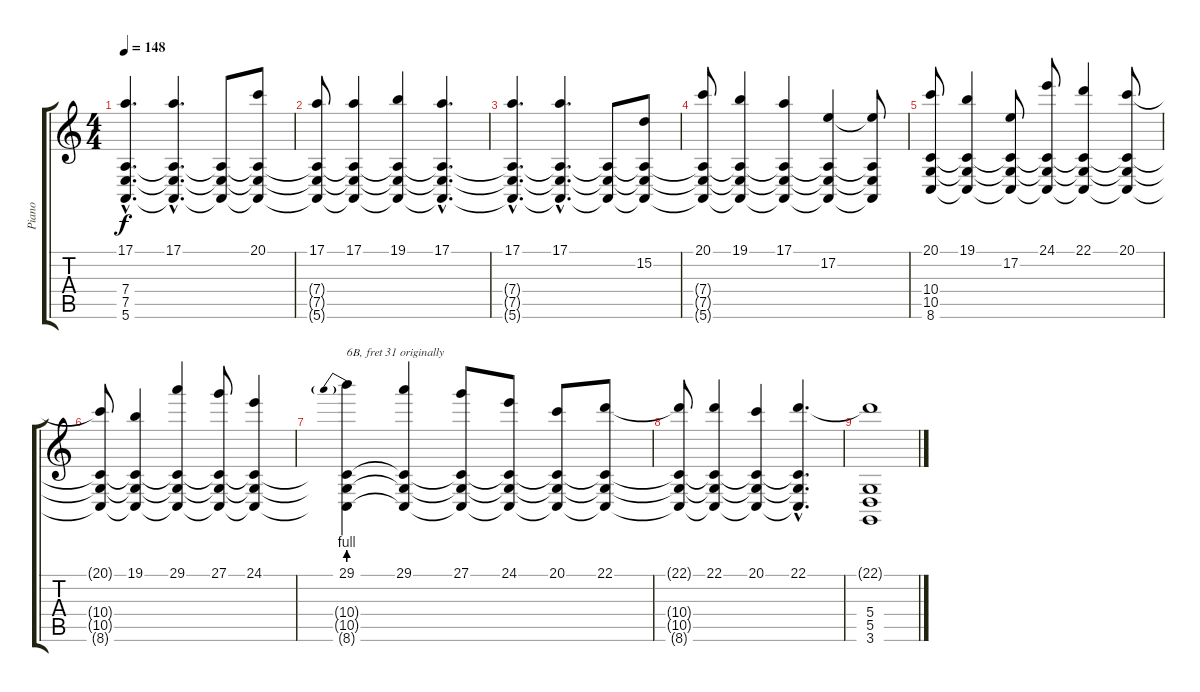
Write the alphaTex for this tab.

\track ("Piano" "Piano") {instrument acousticgrandpiano}
\staff {score tabs}
\tuning (E4 B3 G3 D3 A2 E2) {hide}
\ts (4 4)
\tempo 148
\clef g2
\ks c
(17.1{hac} 7.4{hac} 7.5{hac} 5.6{hac}).4{d dy f} (17.1{hac} 7.4{hac t} 7.5{hac t} 5.6{hac t}).4{d} (7.4{t} 7.5{t} 5.6{t}).8 (20.1 7.4{t} 7.5{t} 5.6{t}).8 |
(17.1 7.4{t} 7.5{t} 5.6{t}).8 (17.1 7.4{t} 7.5{t} 5.6{t}).4 (19.1 7.4{t} 7.5{t} 5.6{t}).4 (17.1{hac} 7.4{hac t} 7.5{hac t} 5.6{hac t}).4{d} |
(17.1{hac} 7.4{hac t} 7.5{hac t} 5.6{hac t}).4{d} (17.1{hac} 7.4{hac t} 7.5{hac t} 5.6{hac t}).4{d} (7.4{t} 7.5{t} 5.6{t}).8 (15.2 7.4{t} 7.5{t} 5.6{t}).8 |
(20.1 7.4{t} 7.5{t} 5.6{t}).8 (19.1 7.4{t} 7.5{t} 5.6{t}).4 (17.1 7.4{t} 7.5{t} 5.6{t}).4 (17.2 7.4{t} 7.5{t} 5.6{t}).4 (17.2{t} 7.4{t} 7.5{t} 5.6{t}).8 |
(20.1 10.4 10.5 8.6).8 (19.1 10.4{t} 10.5{t} 8.6{t}).4 (17.2 10.4{t} 10.5{t} 8.6{t}).8 (24.1 10.4{t} 10.5{t} 8.6{t}).8 (22.1 10.4{t} 10.5{t} 8.6{t}).4 (20.1 10.4{t} 10.5{t} 8.6{t}).8 |
(20.1{t} 10.4{t} 10.5{t} 8.6{t}).8 (19.1 10.4{t} 10.5{t} 8.6{t}).4 (29.1 10.4{t} 10.5{t} 8.6{t}).4 (27.1 10.4{t} 10.5{t} 8.6{t}).8 (24.1 10.4{t} 10.5{t} 8.6{t}).4 |
(29.1{be (prebend 0 4 60 4)} 10.4{t} 10.5{t} 8.6{t}).4{txt "6B, fret 31 originally "} (29.1 10.4{t} 10.5{t} 8.6{t}).4 (27.1 10.4{t} 10.5{t} 8.6{t}).8 (24.1 10.4{t} 10.5{t} 8.6{t}).8 (20.1 10.4{t} 10.5{t} 8.6{t}).8 (22.1 10.4{t} 10.5{t} 8.6{t}).8 |
(22.1{t} 10.4{t} 10.5{t} 8.6{t}).8 (22.1 10.4{t} 10.5{t} 8.6{t}).4 (20.1 10.4{t} 10.5{t} 8.6{t}).4 (22.1{hac} 10.4{hac t} 10.5{hac t} 8.6{hac t}).4{d} |
(22.1{t} 5.4 5.5 3.6).1
